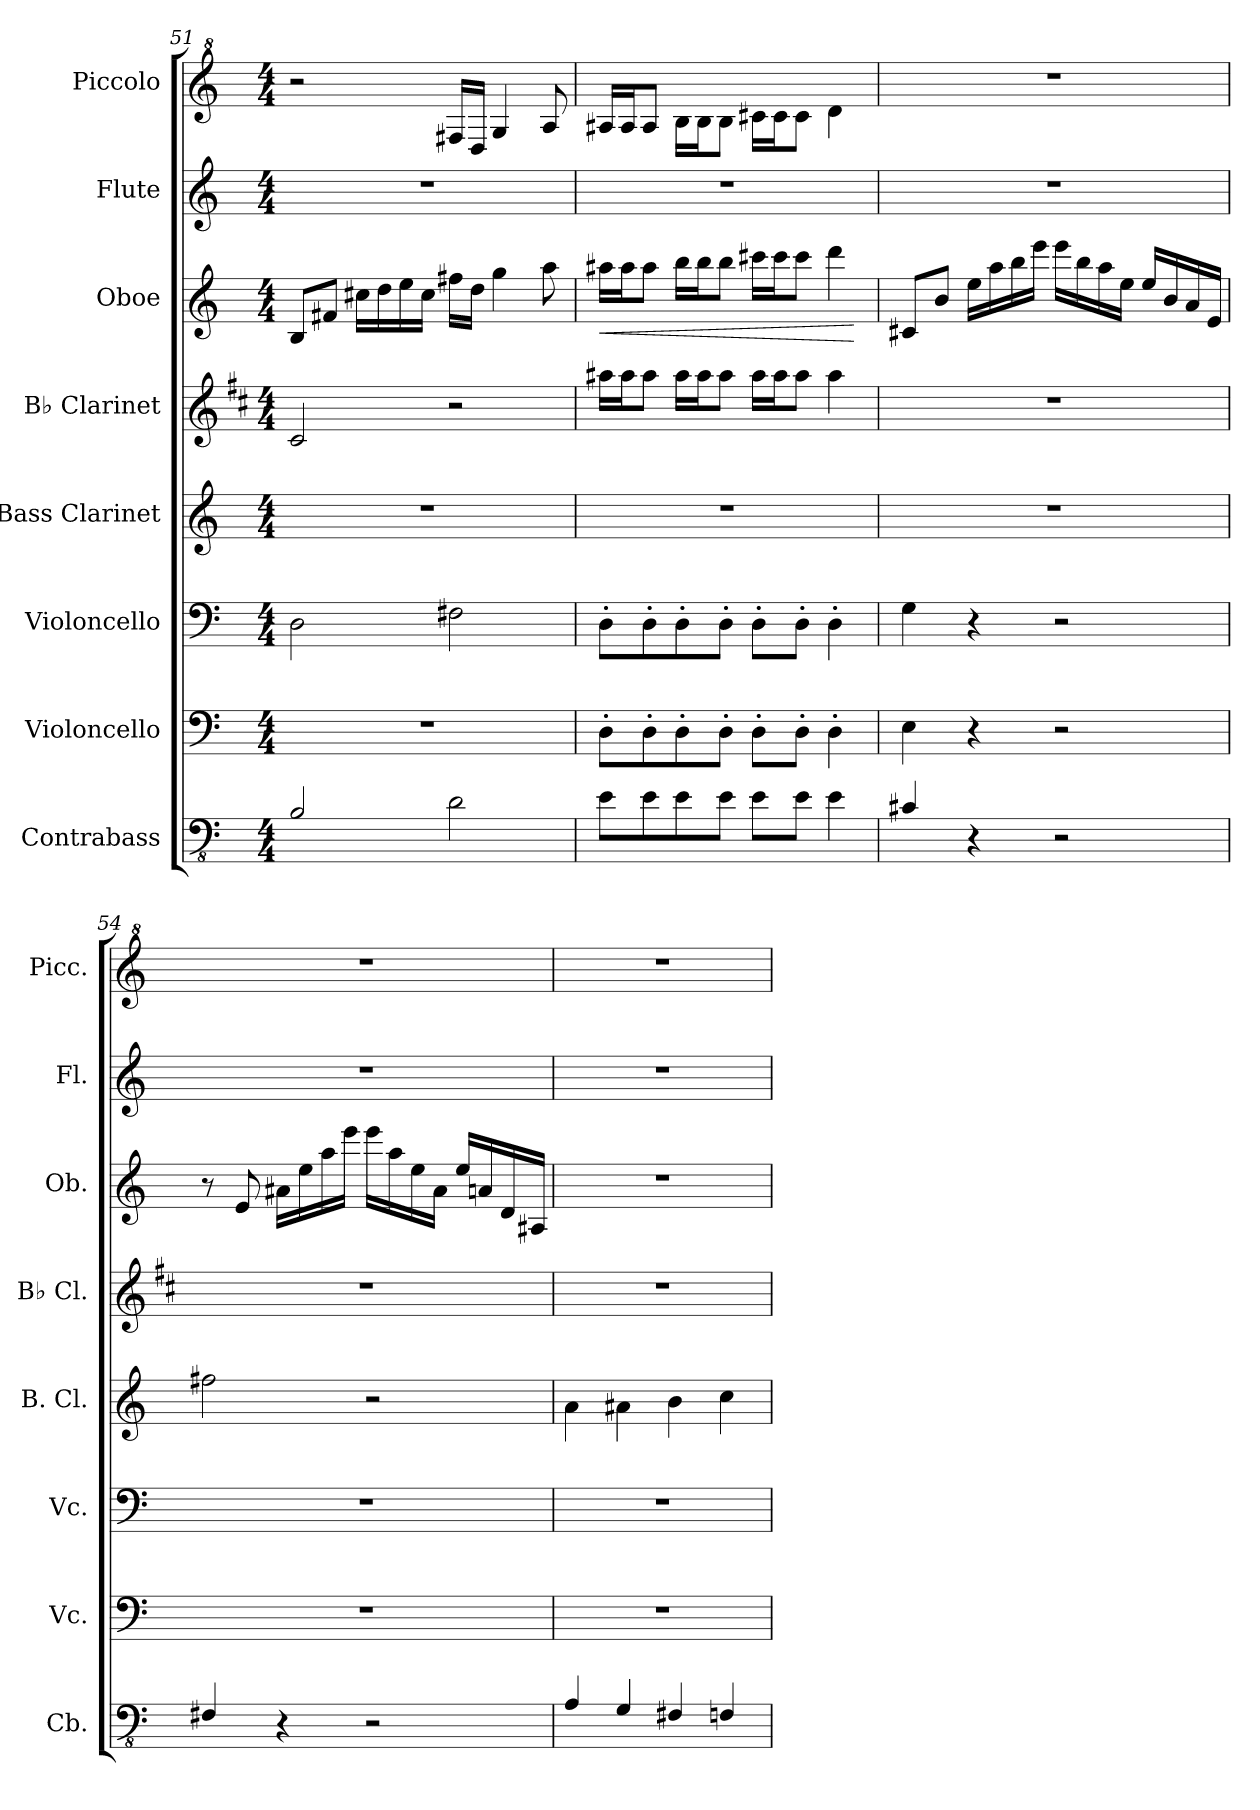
**kern	**kern	**kern	**kern	**kern	**kern	**dynam	**kern	**kern
*part8	*part7	*part6	*part5	*part4	*part3	*part3	*part2	*part1
*staff8	*staff7	*staff6	*staff5	*staff4	*staff3	*staff3	*staff2	*staff1
*I"Contrabass	*I"Violoncello	*I"Violoncello	*I"Bass Clarinet	*I"B♭ Clarinet	*I"Oboe	*	*I"Flute	*I"Piccolo
*I'Cb.	*I'Vc.	*I'Vc.	*I'B. Cl.	*I'B♭ Cl.	*I'Ob.	*	*I'Fl.	*I'Picc.
*clefFv4	*clefF4	*clefF4	*clefG2	*clefG2	*clefG2	*	*clefG2	*clefG^2
*ITrd7c12	*	*	*ITrd8c14	*ITrd1c2	*	*	*	*ITrd-7c-12
*k[]	*k[]	*k[]	*k[]	*k[]	*k[]	*	*k[]	*k[]
*M4/4	*M4/4	*M4/4	*M4/4	*M4/4	*M4/4	*	*M4/4	*M4/4
=51	=51	=51	=51	=51	=51	=51	=51	=51
2BBB/	1r	2D\	1r	2B/	8B/L	.	1r	2r
.	.	.	.	.	8f#X/J	.	.	.
.	.	.	.	.	16cc#X\LL	.	.	.
.	.	.	.	.	16dd\	.	.	.
.	.	.	.	.	16ee\	.	.	.
.	.	.	.	.	16cc#\JJ	.	.	.
2DD\	.	2F#X\	.	2r	16ff#X\LL	.	.	16ff#X/LL
.	.	.	.	.	16dd\JJ	.	.	16dd/JJ
.	.	.	.	.	4gg\	.	.	4gg/
.	.	.	.	.	8aa\	.	.	8aa/
=52	=52	=52	=52	=52	=52	=52	=52	=52
!	!	!	!	!	!	!LO:HP:b	!	!
8EE\L	8D'\L	8D'\L	1r	16gg#X\LL	16aa#X\LL	<	1r	16aa#X/LL
.	.	.	.	16gg#\J	16aa#\J	.	.	16aa#/J
8EE\	8D'\	8D'\	.	8gg#\J	8aa#\J	.	.	8aa#/J
8EE\	8D'\	8D'\	.	16gg#\LL	16bb\LL	.	.	16bb\LL
.	.	.	.	16gg#\J	16bb\J	.	.	16bb\J
8EE\J	8D'\J	8D'\J	.	8gg#\J	8bb\J	.	.	8bb\J
8EE\L	8D'\L	8D'\L	.	16gg#\LL	16ccc#X\LL	.	.	16ccc#X\LL
.	.	.	.	16gg#\J	16ccc#\J	.	.	16ccc#\J
8EE\J	8D'\J	8D'\J	.	8gg#\J	8ccc#\J	.	.	8ccc#\J
4EE\	4D'\	4D'\	.	4gg#\	4ddd\	.	.	4ddd\
.	.	.	.	.	.	[	.	.
!!LO:PB:g=z
=53	=53	=53	=53	=53	=53	=53	=53	=53
4CC#X/	4E\	4G\	1r	1r	8c#X/L	.	1r	1r
.	.	.	.	.	8b/J	.	.	.
4r	4r	4r	.	.	16ee\LL	.	.	.
.	.	.	.	.	16aa\	.	.	.
.	.	.	.	.	16bb\	.	.	.
.	.	.	.	.	16eee\JJ	.	.	.
2r	2r	2r	.	.	16eee\LL	.	.	.
.	.	.	.	.	16bb\	.	.	.
.	.	.	.	.	16aa\	.	.	.
.	.	.	.	.	16ee\JJ	.	.	.
.	.	.	.	.	16ee/LL	.	.	.
.	.	.	.	.	16b/	.	.	.
.	.	.	.	.	16a/	.	.	.
.	.	.	.	.	16e/JJ	.	.	.
=54	=54	=54	=54	=54	=54	=54	=54	=54
4FFF#X/	1r	1r	2f#X\	1r	8r	.	1r	1r
.	.	.	.	.	8e/	.	.	.
4r	.	.	.	.	16a#X\LL	.	.	.
.	.	.	.	.	16ee\	.	.	.
.	.	.	.	.	16aa\	.	.	.
.	.	.	.	.	16eee\JJ	.	.	.
2r	.	.	2r	.	16eee\LL	.	.	.
.	.	.	.	.	16aa\	.	.	.
.	.	.	.	.	16ee\	.	.	.
.	.	.	.	.	16a#\JJ	.	.	.
.	.	.	.	.	16ee/LL	.	.	.
.	.	.	.	.	16an/	.	.	.
.	.	.	.	.	16d/	.	.	.
.	.	.	.	.	16A#X/JJ	.	.	.
=55	=55	=55	=55	=55	=55	=55	=55	=55
4AAA/	1r	1r	4A\	1r	1r	.	1r	1r
4GGG/	.	.	4A#X\	.	.	.	.	.
4FFF#X/	.	.	4B\	.	.	.	.	.
4FFFn/	.	.	4c\	.	.	.	.	.
=	=	=	=	=	=	=	=	=
*-	*-	*-	*-	*-	*-	*-	*-	*-
